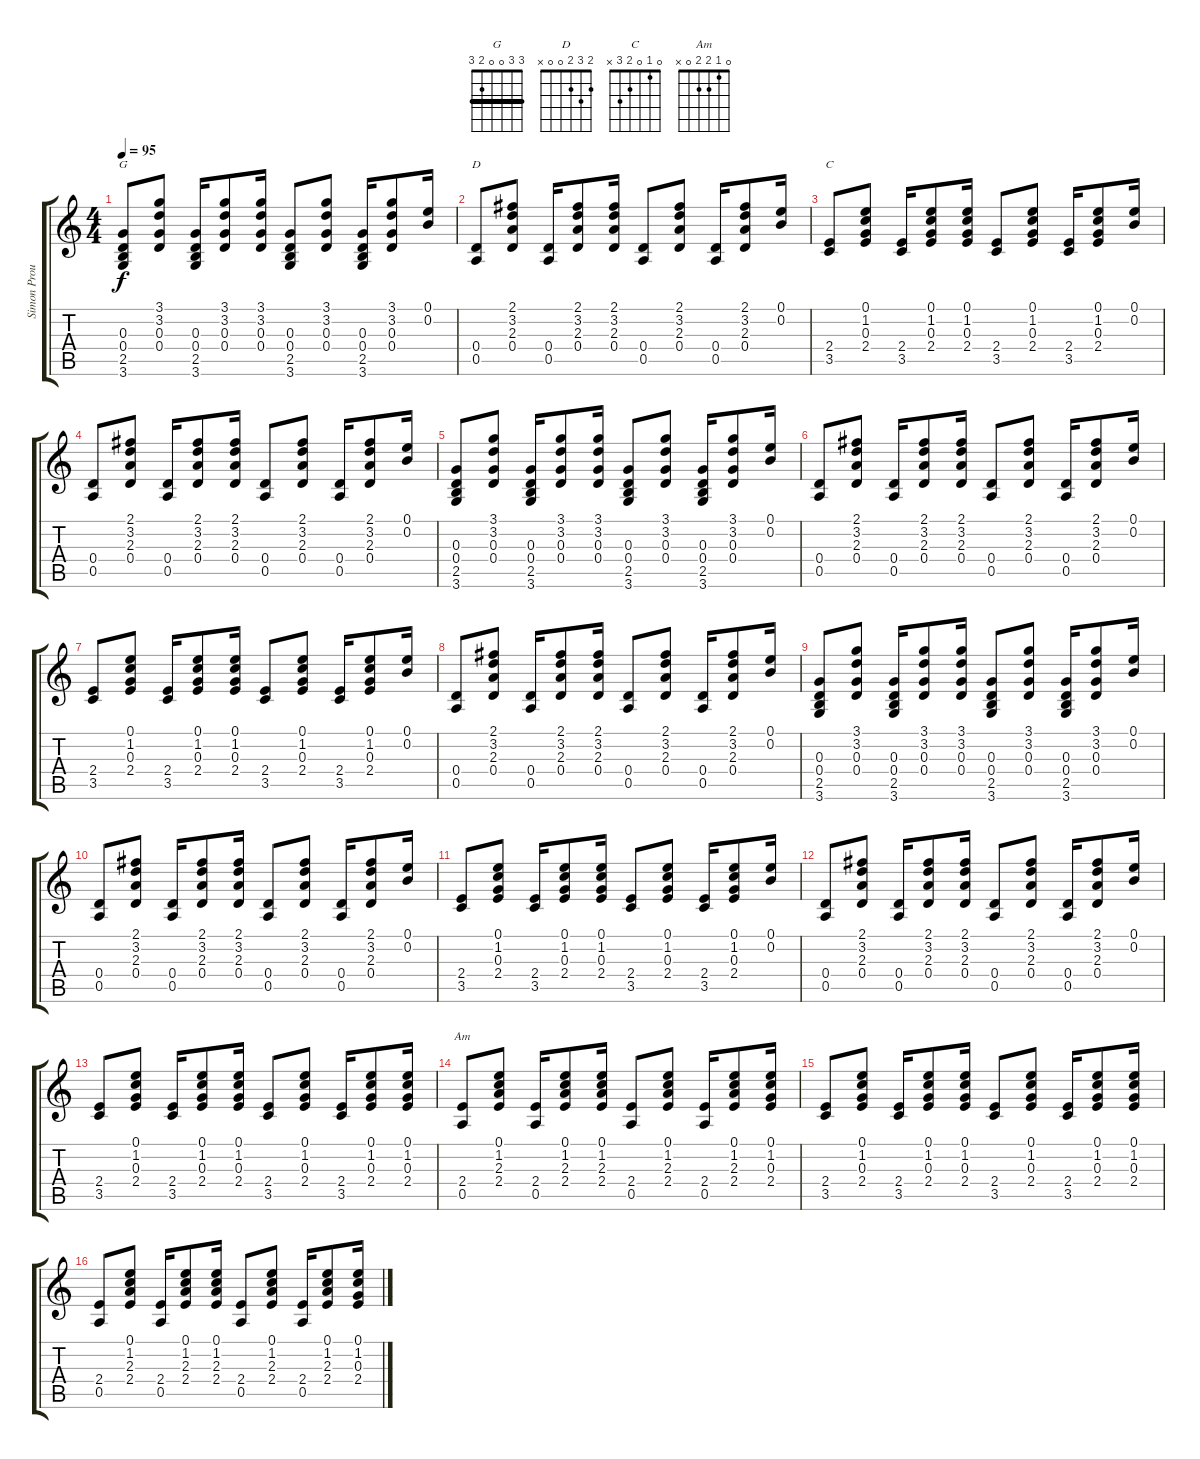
\track ("Simon Proulx - Guitare" "Simon Prou") {instrument acousticguitarsteel}
\staff {score tabs}
\tuning (E4 B3 G3 D3 A2 E2) {hide}
\chord ("G" 3 3 0 0 2 3) {barre 3}
\chord ("D" 2 3 2 0 0 x)
\chord ("C" 0 1 0 2 3 x)
\chord ("Am" 0 1 2 2 0 x)
\ts (4 4)
\tempo 95
\clef g2
\ks c
(0.3 0.4 2.5 3.6).8{ch "G" dy f} (3.1 3.2 0.3 0.4).8 (0.3 0.4 2.5 3.6).16 (3.1 3.2 0.3 0.4).8 (3.1 3.2 0.3 0.4).16 (0.3 0.4 2.5 3.6).8 (3.1 3.2 0.3 0.4).8 (0.3 0.4 2.5 3.6).16 (3.1 3.2 0.3 0.4).8 (0.1 0.2).16 |
(0.4 0.5).8{ch "D"} (2.1 3.2 2.3 0.4).8 (0.4 0.5).16 (2.1 3.2 2.3 0.4).8 (2.1 3.2 2.3 0.4).16 (0.4 0.5).8 (2.1 3.2 2.3 0.4).8 (0.4 0.5).16 (2.1 3.2 2.3 0.4).8 (0.1 0.2).16 |
(2.4 3.5).8{ch "C"} (0.1 1.2 0.3 2.4).8 (2.4 3.5).16 (0.1 1.2 0.3 2.4).8 (0.1 1.2 0.3 2.4).16 (2.4 3.5).8 (0.1 1.2 0.3 2.4).8 (2.4 3.5).16 (0.1 1.2 0.3 2.4).8 (0.1 0.2).16 |
(0.4 0.5).8 (2.1 3.2 2.3 0.4).8 (0.4 0.5).16 (2.1 3.2 2.3 0.4).8 (2.1 3.2 2.3 0.4).16 (0.4 0.5).8 (2.1 3.2 2.3 0.4).8 (0.4 0.5).16 (2.1 3.2 2.3 0.4).8 (0.1 0.2).16 |
(0.3 0.4 2.5 3.6).8 (3.1 3.2 0.3 0.4).8 (0.3 0.4 2.5 3.6).16 (3.1 3.2 0.3 0.4).8 (3.1 3.2 0.3 0.4).16 (0.3 0.4 2.5 3.6).8 (3.1 3.2 0.3 0.4).8 (0.3 0.4 2.5 3.6).16 (3.1 3.2 0.3 0.4).8 (0.1 0.2).16 |
(0.4 0.5).8 (2.1 3.2 2.3 0.4).8 (0.4 0.5).16 (2.1 3.2 2.3 0.4).8 (2.1 3.2 2.3 0.4).16 (0.4 0.5).8 (2.1 3.2 2.3 0.4).8 (0.4 0.5).16 (2.1 3.2 2.3 0.4).8 (0.1 0.2).16 |
(2.4 3.5).8 (0.1 1.2 0.3 2.4).8 (2.4 3.5).16 (0.1 1.2 0.3 2.4).8 (0.1 1.2 0.3 2.4).16 (2.4 3.5).8 (0.1 1.2 0.3 2.4).8 (2.4 3.5).16 (0.1 1.2 0.3 2.4).8 (0.1 0.2).16 |
(0.4 0.5).8 (2.1 3.2 2.3 0.4).8 (0.4 0.5).16 (2.1 3.2 2.3 0.4).8 (2.1 3.2 2.3 0.4).16 (0.4 0.5).8 (2.1 3.2 2.3 0.4).8 (0.4 0.5).16 (2.1 3.2 2.3 0.4).8 (0.1 0.2).16 |
(0.3 0.4 2.5 3.6).8 (3.1 3.2 0.3 0.4).8 (0.3 0.4 2.5 3.6).16 (3.1 3.2 0.3 0.4).8 (3.1 3.2 0.3 0.4).16 (0.3 0.4 2.5 3.6).8 (3.1 3.2 0.3 0.4).8 (0.3 0.4 2.5 3.6).16 (3.1 3.2 0.3 0.4).8 (0.1 0.2).16 |
(0.4 0.5).8 (2.1 3.2 2.3 0.4).8 (0.4 0.5).16 (2.1 3.2 2.3 0.4).8 (2.1 3.2 2.3 0.4).16 (0.4 0.5).8 (2.1 3.2 2.3 0.4).8 (0.4 0.5).16 (2.1 3.2 2.3 0.4).8 (0.1 0.2).16 |
(2.4 3.5).8 (0.1 1.2 0.3 2.4).8 (2.4 3.5).16 (0.1 1.2 0.3 2.4).8 (0.1 1.2 0.3 2.4).16 (2.4 3.5).8 (0.1 1.2 0.3 2.4).8 (2.4 3.5).16 (0.1 1.2 0.3 2.4).8 (0.1 0.2).16 |
(0.4 0.5).8 (2.1 3.2 2.3 0.4).8 (0.4 0.5).16 (2.1 3.2 2.3 0.4).8 (2.1 3.2 2.3 0.4).16 (0.4 0.5).8 (2.1 3.2 2.3 0.4).8 (0.4 0.5).16 (2.1 3.2 2.3 0.4).8 (0.1 0.2).16 |
(2.4 3.5).8 (0.1 1.2 0.3 2.4).8 (2.4 3.5).16 (0.1 1.2 0.3 2.4).8 (0.1 1.2 0.3 2.4).16 (2.4 3.5).8 (0.1 1.2 0.3 2.4).8 (2.4 3.5).16 (0.1 1.2 0.3 2.4).8 (0.1 1.2 0.3 2.4).16 |
(2.4 0.5).8{ch "Am"} (0.1 1.2 2.3 2.4).8 (2.4 0.5).16 (0.1 1.2 2.3 2.4).8 (0.1 1.2 2.3 2.4).16 (2.4 0.5).8 (0.1 1.2 2.3 2.4).8 (2.4 0.5).16 (0.1 1.2 2.3 2.4).8 (0.1 1.2 0.3 2.4).16 |
(2.4 3.5).8 (0.1 1.2 0.3 2.4).8 (2.4 3.5).16 (0.1 1.2 0.3 2.4).8 (0.1 1.2 0.3 2.4).16 (2.4 3.5).8 (0.1 1.2 0.3 2.4).8 (2.4 3.5).16 (0.1 1.2 0.3 2.4).8 (0.1 1.2 0.3 2.4).16 |
(2.4 0.5).8 (0.1 1.2 2.3 2.4).8 (2.4 0.5).16 (0.1 1.2 2.3 2.4).8 (0.1 1.2 2.3 2.4).16 (2.4 0.5).8 (0.1 1.2 2.3 2.4).8 (2.4 0.5).16 (0.1 1.2 2.3 2.4).8 (0.1 1.2 0.3 2.4).16
